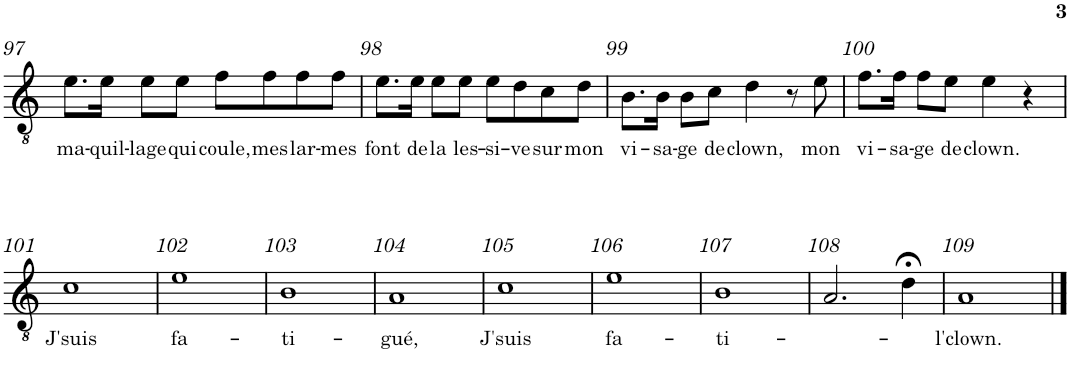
**kern	**text
*part1	*part1
*staff1	*staff1
*I"Ténor	*
*I'T	*
!!LO:PB:g=z
*clefGv2	*
*Trd1c2	*
*k[]	*
*M4/4	*
*met(c)	*
=97	=97
!	!LO:LY:b
8.e\L	ma-
!	!LO:LY:b
16e\Jk	-quil-
!	!LO:LY:b
8e\L	-lage
!	!LO:LY:b
8e\J	qui
!	!LO:LY:b
8f\L	coule,
!	!LO:LY:b
8f\	mes
!	!LO:LY:b
8f\	lar-
!	!LO:LY:b
8f\J	-mes
=98	=98
!	!LO:LY:b
8.e\L	font
!	!LO:LY:b
16e\Jk	de
!	!LO:LY:b
8e\L	la
!	!LO:LY:b
8e\J	les-
!	!LO:LY:b
8e\L	-si-
!	!LO:LY:b
8d\	-ve
!	!LO:LY:b
8c\	sur
!	!LO:LY:b
8d\J	mon
=99	=99
!	!LO:LY:b
8.B\L	vi-
!	!LO:LY:b
16B\Jk	-sa-
!	!LO:LY:b
8B\L	-ge
!	!LO:LY:b
8c\J	de
!	!LO:LY:b
4d\	clown,
8r	.
!	!LO:LY:b
8e\	mon
=100	=100
!	!LO:LY:b
8.f\L	vi-
!	!LO:LY:b
16f\Jk	-sa-
!	!LO:LY:b
8f\L	-ge
!	!LO:LY:b
8e\J	de
!	!LO:LY:b
4e\	clown.
4r	.
!!LO:LB:g=z
=101	=101
!	!LO:LY:b
1c	J'suis
=102	=102
!	!LO:LY:b
1e	fa-
=103	=103
!	!LO:LY:b
1B	-ti-
=104	=104
!	!LO:LY:b
1A	-gué,
=105	=105
!	!LO:LY:b
1c	J'suis
=106	=106
!	!LO:LY:b
1e	fa-
=107	=107
!	!LO:LY:b
1B	-ti-
=108	=108
2.A/	.
4d;<\	.
=109	=109
!	!LO:LY:b
1A	-l'clown.
==	==
*-	*-
